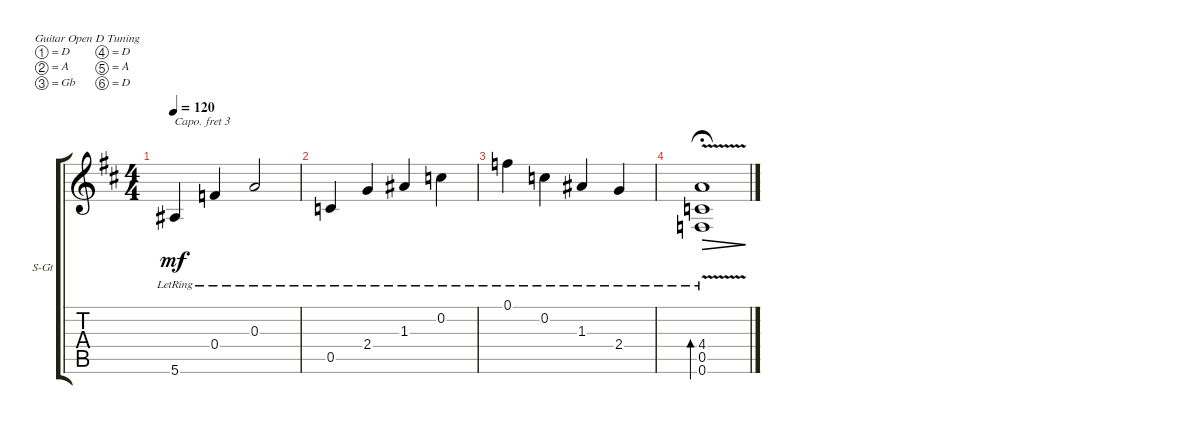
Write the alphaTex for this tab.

\defaultSystemsLayout 4
\bracketExtendMode groupsimilarinstruments
\firstSystemTrackNameOrientation horizontal
\otherSystemsTrackNameOrientation horizontal
\track ("Steel Guitar" "S-Gt") {solo instrument acousticguitarsteel}
\staff {score tabs}
\capo 3
\tuning (D4 A3 Gb3 D3 A2 D2)
\ts (4 4)
\tempo 120
\clef g2
\scale
0.333333
\ks d
5.6{lr}.4{dy mf} 0.4{lr}.4 0.3{lr}.2 |
\scale
0.333333 0.5{lr}.4 2.4{lr}.4 1.3{lr}.4 0.2{lr}.4 |
\scale
0.333333 0.1{lr}.4 0.2{lr}.4 1.3{lr}.4 2.4{lr}.4 |
(0.6{v lr} 0.5{v lr} 4.4{v lr}).1{bd 240 dec fermata (medium 0.5)}
